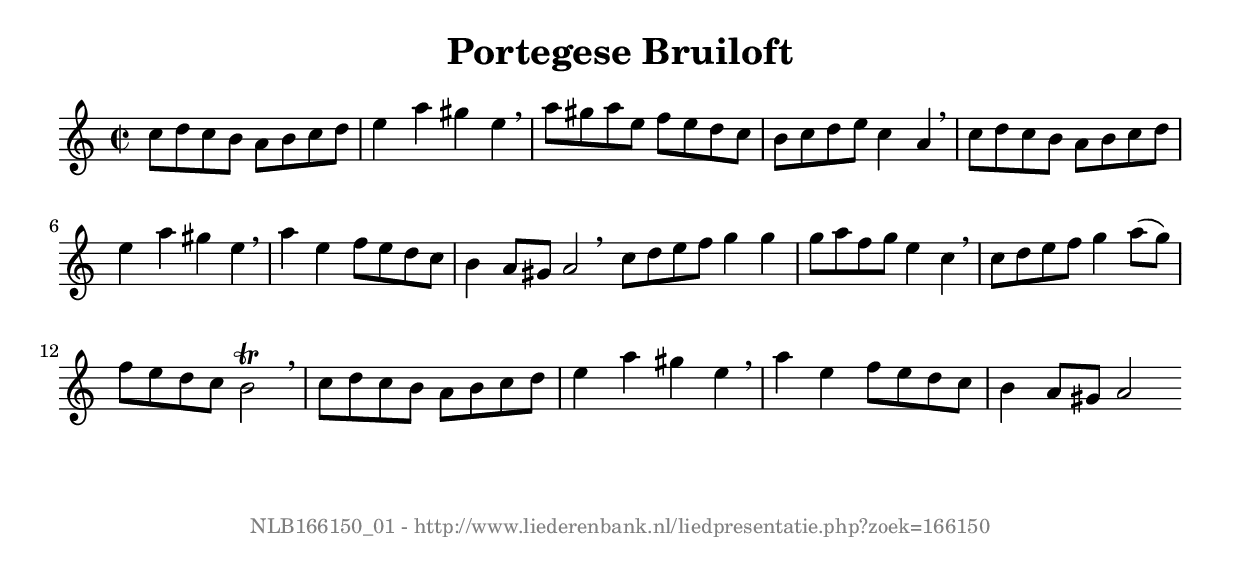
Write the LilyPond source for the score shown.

%
% produced by wce2krn 1.64 (7 June 2014)
%
\version"2.16"
#(append! paper-alist '(("long" . (cons (* 210 mm) (* 2000 mm)))))
#(set-default-paper-size "long")
sb = {\breathe}
mBreak = {\breathe }
bBreak = {\breathe }
x = {\once\override NoteHead #'style = #'cross }
gl=\glissando
itime={\override Staff.TimeSignature #'stencil = ##f }
ficta = {\once\set suggestAccidentals = ##t}
fine = {\once\override Score.RehearsalMark #'self-alignment-X = #1 \mark \markup {\italic{Fine}}}
dc = {\once\override Score.RehearsalMark #'self-alignment-X = #1 \mark \markup {\italic{D.C.}}}
dcf = {\once\override Score.RehearsalMark #'self-alignment-X = #1 \mark \markup {\italic{D.C. al Fine}}}
dcc = {\once\override Score.RehearsalMark #'self-alignment-X = #1 \mark \markup {\italic{D.C. al Coda}}}
ds = {\once\override Score.RehearsalMark #'self-alignment-X = #1 \mark \markup {\italic{D.S.}}}
dsf = {\once\override Score.RehearsalMark #'self-alignment-X = #1 \mark \markup {\italic{D.S. al Fine}}}
dsc = {\once\override Score.RehearsalMark #'self-alignment-X = #1 \mark \markup {\italic{D.S. al Coda}}}
pv = {\set Score.repeatCommands = #'((volta "1"))}
sv = {\set Score.repeatCommands = #'((volta "2"))}
tv = {\set Score.repeatCommands = #'((volta "3"))}
qv = {\set Score.repeatCommands = #'((volta "4"))}
xv = {\set Score.repeatCommands = #'((volta #f))}
\header{ tagline = ""
title = "Portegese Bruiloft"
}
\score {{
\key a \minor
\relative g'
{
\set melismaBusyProperties = #'()
\time 2/2
\tempo 4=120
\override Score.MetronomeMark #'transparent = ##t
\override Score.RehearsalMark #'break-visibility = #(vector #t #t #f)
c8 d c b a b c d e4 a gis e \sb a8 gis a e f e d c b c d e c4 a \mBreak \bar "|"
c8 d c b a b c d e4 a gis e \sb a e f8 e d c b4 a8 gis a2 \bar ":|:" \bBreak
c8 d e f g4 g g8 a f g e4 c \sb c8 d e f g4 a8( g ) f e d c b2^\trill \mBreak \bar "|"
c8 d c b a b c d e4 a gis e \sb a e f8 e d c b4 a8 gis a2 \bar ":|"
 }}
 \midi { }
 \layout {
            indent = 0.0\cm
}
}
\markup { \vspace #0 } \markup { \with-color #grey \fill-line { \center-column { \smaller "NLB166150_01 - http://www.liederenbank.nl/liedpresentatie.php?zoek=166150" } } }
